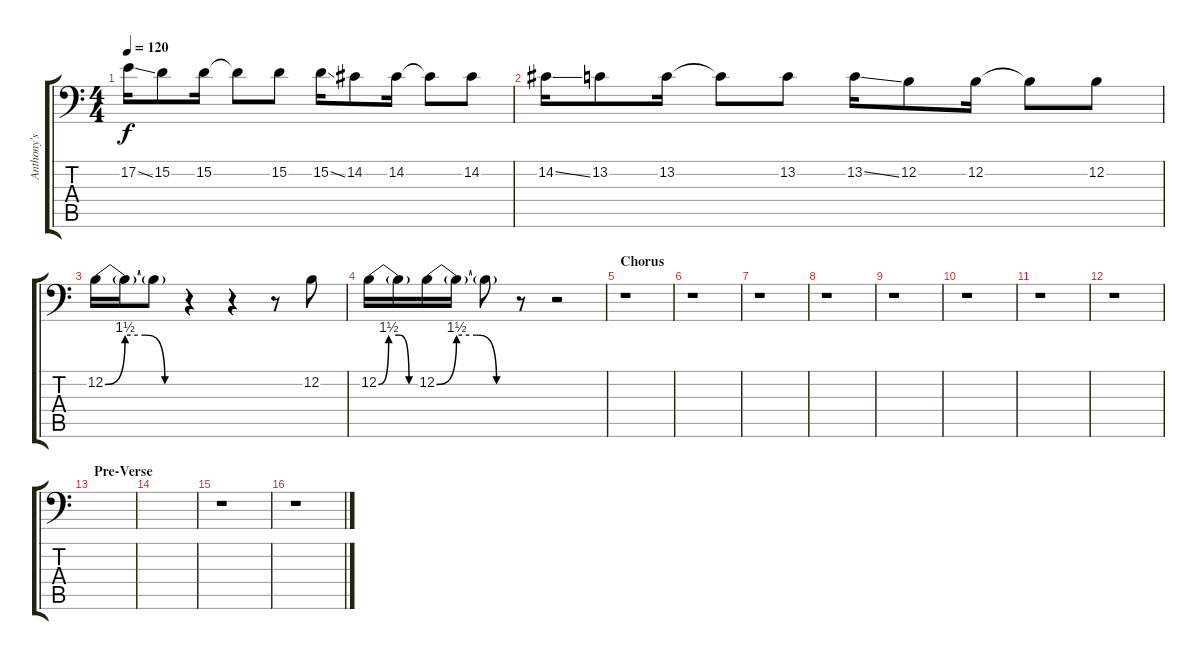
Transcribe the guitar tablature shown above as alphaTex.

\track ("Anthony's Vocals" "Anthony's ") {instrument voiceoohs}
\staff {score tabs}
\tuning (E3 B2 G2 D2 A1 E1) {hide}
\ts (4 4)
\tempo 120
\clef f4
\ks c
17.2{ss}.16{dy f} 15.2.8 15.2.16 15.2{t}.8 15.2.8 15.2{ss}.16 14.2.8 14.2.16 14.2{t}.8 14.2.8 |
14.2{ss}.16 13.2.8 13.2.16 13.2{t}.8 13.2.8 13.2{ss}.16 12.2.8 12.2.16 12.2{t}.8 12.2.8 |
12.2{be (custom 0 0 15 6 30 6 45 0 60 0)}.16 12.2{t}.16 12.2{t}.8 r.4 r.4 r.8 12.2.8 |
12.2{be (custom 0 0 15 6 30 6 45 0 60 0)}.16 12.2{t}.16 12.2{be (custom 0 0 15 6 30 6 45 0 60 0)}.16 12.2{t}.16 12.2{t}.8 r.8 r.2 |
\section ("" "Chorus")
r.1 |
r.1 |
r.1 |
r.1 |
r.1 |
r.1 |
r.1 |
r.1 |
\section ("" "Pre-Verse")
|
|
r.1 |
r.1
